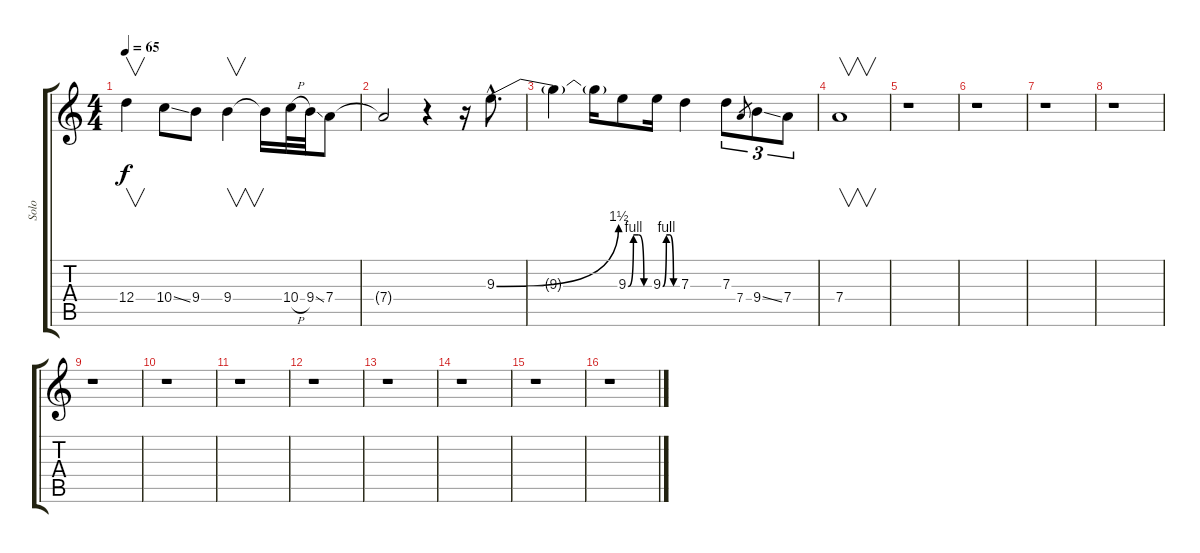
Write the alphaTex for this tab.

\track ("Solo" "Solo") {instrument distortionguitar}
\staff {score tabs}
\tuning (E4 B3 G3 D3 A2 E2) {hide}
\ts (4 4)
\tempo 65
\clef g2
\ks c
12.4.4{v dy f} 10.4{ss}.8 9.4.8 9.4.4{v} 9.4{t}.16 10.4{h}.32 9.4{ss}.32 7.4.8 |
7.4{t}.2 r.4 r.16 9.3{be (bend 0 0 60 6) hac}.8{d} |
9.3{t}.4 9.3{t}.16 9.3{be (custom 0 0 15 4 30 4 45 0 60 0)}.8 9.3{be (custom 0 0 15 4 30 4 45 0 60 0)}.16 7.3.4 7.3.8{tu (3 2)} 7.4.8{gr} 9.4{ss}.8{tu (3 2)} 7.4.8{tu (3 2)} |
7.4.1{v} |
r.1 |
r.1 |
r.1 |
r.1 |
r.1 |
r.1 |
r.1 |
r.1 |
r.1 |
r.1 |
r.1 |
r.1
